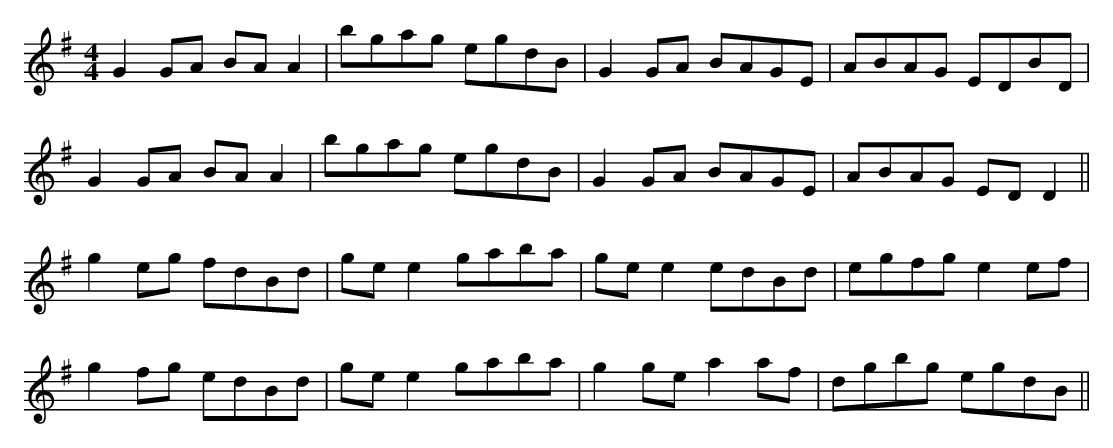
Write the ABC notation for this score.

X:1
M:4/4
K:G
G2 GA BA A2|bgag egdB|G2 GA BAGE|ABAG EDBD|
G2 GA BA A2|bgag egdB|G2 GA BAGE|ABAG ED D2||
g2 eg fdBd|ge e2 gaba|ge e2 edBd|egfg e2ef|
g2 fg edBd|ge e2 gaba|g2 ge a2 af|dgbg egdB||
